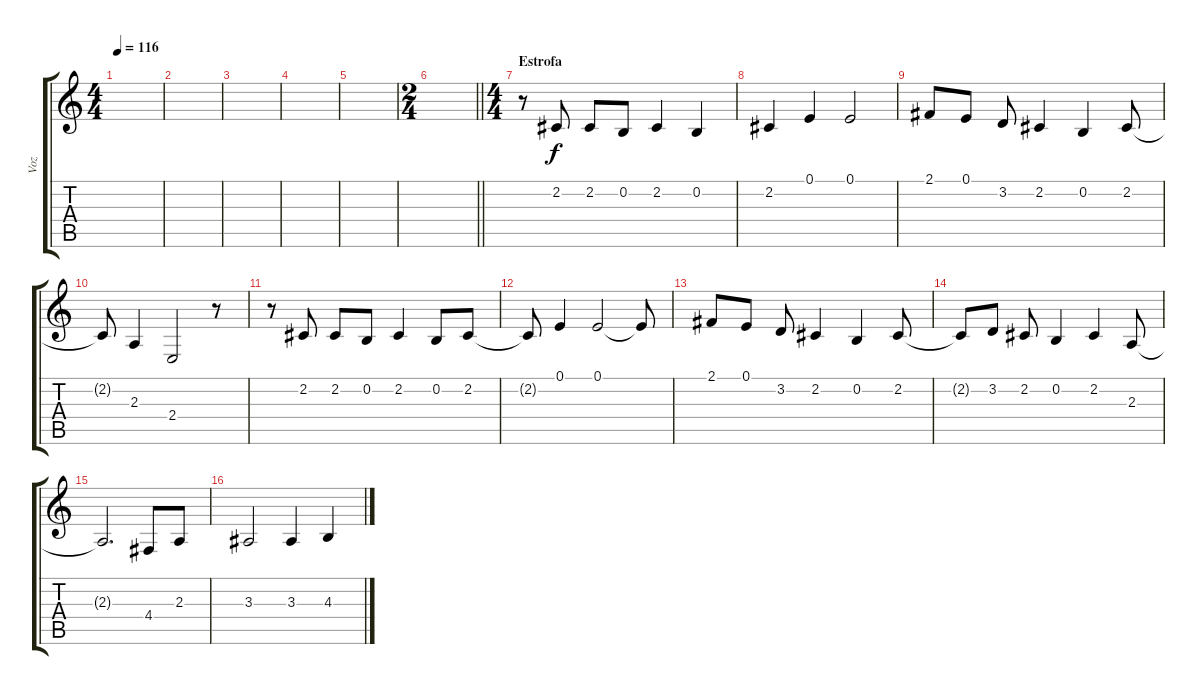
\track ("Voz" "Voz") {instrument synthvoice}
\staff {score tabs}
\tuning (E4 B3 G3 D3 A2 E2) {hide}
\ts (4 4)
\tempo 116
\clef g2
\ks c
|
|
|
|
|
\ts (2 4)
\barLineRight lightlight
|
\ts (4 4)
\section ("" "Estrofa")
r.8 2.2.8 2.2.8 0.2.8 2.2.4 0.2.4 |
2.2.4 0.1.4 0.1.2 |
2.1.8 0.1.8 3.2.8 2.2.4 0.2.4 2.2.8 |
2.2{t}.8 2.3.4 2.4.2 r.8 |
r.8 2.2.8 2.2.8 0.2.8 2.2.4 0.2.8 2.2.8 |
2.2{t}.8 0.1.4 0.1.2 0.1{t}.8 |
2.1.8 0.1.8 3.2.8 2.2.4 0.2.4 2.2.8 |
2.2{t}.8 3.2.8 2.2.8 0.2.4 2.2.4 2.3.8 |
2.3{t}.2{d} 4.4.8 2.3.8 |
3.3.2 3.3.4 4.3.4
